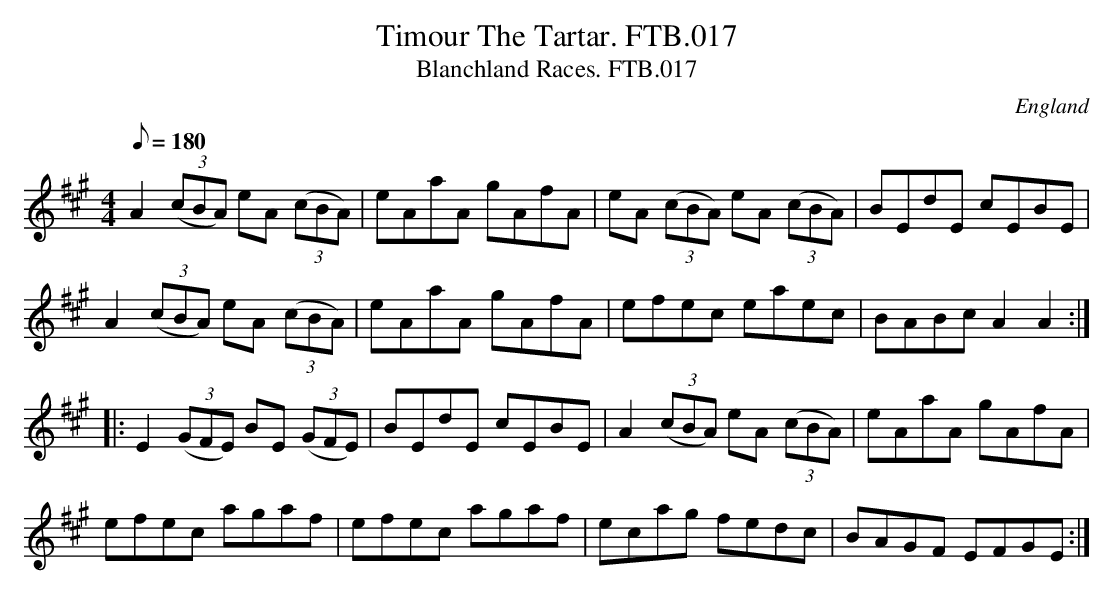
X:1
T:Timour The Tartar. FTB.017
T:Blanchland Races. FTB.017
M:4/4
Q:180
O:England
K:A
A2 ((3cBA) eA ((3cBA) |eAaA gAfA|eA ((3cBA) eA ((3cBA) |BEdE cEBE|
A2 ((3cBA) eA ((3cBA) |eAaA gAfA|efec eaec|BABcA2A2:|
|:E2 ((3GFE) BE ((3GFE)|BEdE cEBE|A2 ((3cBA) eA ((3cBA) |eAaA gAfA|
efec agaf|efec agaf|ecag fedc|BAGF EFGE:|
